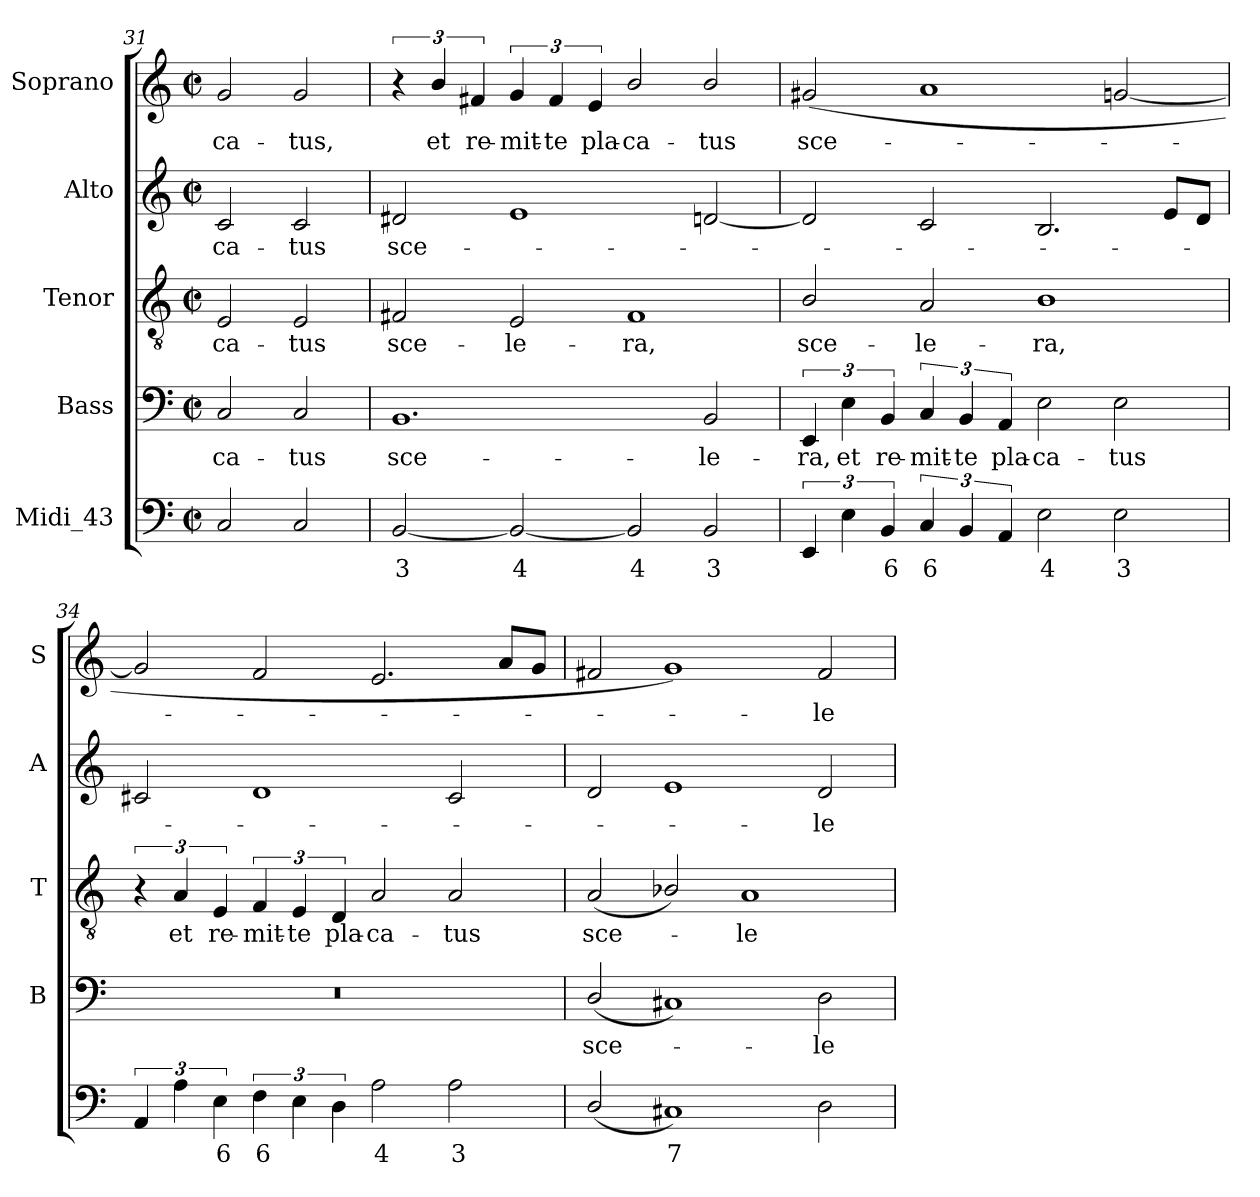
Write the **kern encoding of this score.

**kern	**text	**kern	**text	**kern	**text	**kern	**text	**kern	**text
*part5	*part5	*part4	*part4	*part3	*part3	*part2	*part2	*part1	*part1
*staff5	*staff5	*staff4	*staff4	*staff3	*staff3	*staff2	*staff2	*staff1	*staff1
*I"Midi_43	*	*I"Bass	*	*I"Tenor	*	*I"Alto	*	*I"Soprano	*
*	*	*I'B	*	*I'T	*	*I'A	*	*I'S	*
!!LO:LB:g=z
*clefF4	*	*clefF4	*	*clefGv2	*	*clefG2	*	*clefG2	*
*k[]	*	*k[]	*	*k[]	*	*k[]	*	*k[]	*
*C:	*	*C:	*	*C:	*	*C:	*	*C:	*
*M4/2	*	*M4/2	*	*M4/2	*	*M4/2	*	*M4/2	*
*met(c|)	*	*met(c|)	*	*met(c|)	*	*met(c|)	*	*met(c|)	*
=31	=31	=31	=31	=31	=31	=31	=31	=31	=31
!	!	!	!LO:LY:b	!	!LO:LY:b	!	!LO:LY:b	!	!LO:LY:b
2C	.	2C	-ca-	2E	-ca-	2c	-ca-	2g	-ca-
!	!	!	!LO:LY:b	!	!LO:LY:b	!	!LO:LY:b	!	!LO:LY:b
2C	.	2C	-tus	2E	-tus	2c	-tus	2g	-tus,
=32	=32	=32	=32	=32	=32	=32	=32	=32	=32
!	!LO:LY:b	!	!LO:LY:b	!	!LO:LY:b	!	!LO:LY:b	!	!
[2BB	3	1.BB	sce-	2F#X	sce-	2d#X	sce-	6r	.
!	!	!	!	!	!	!	!	!	!LO:LY:b
.	.	.	.	.	.	.	.	6b/	et
!	!	!	!	!	!	!	!	!	!LO:LY:b
.	.	.	.	.	.	.	.	6f#X	re-
!	!LO:LY:b	!	!	!	!LO:LY:b	!	!	!	!LO:LY:b
2BB_	4	.	.	2E	-le-	1e	.	6g	-mit-
!	!	!	!	!	!	!	!	!	!LO:LY:b
.	.	.	.	.	.	.	.	6f#	-te
!	!	!	!	!	!	!	!	!	!LO:LY:b
.	.	.	.	.	.	.	.	6e	pla-
!	!LO:LY:b	!	!	!	!LO:LY:b	!	!	!	!LO:LY:b
2BB]	4	.	.	1F#	-ra,	.	.	2b/	-ca-
!	!LO:LY:b	!	!LO:LY:b	!	!	!	!	!	!LO:LY:b
2BB	3	2BB	-le-	.	.	[2dn	.	2b/	-tus
=33	=33	=33	=33	=33	=33	=33	=33	=33	=33
!	!	!	!LO:LY:b	!	!LO:LY:b	!	!	!	!LO:LY:b
6EE	.	6EE	-ra,	2B/	sce-	2d]	.	(<2g#X	sce-
!	!	!	!LO:LY:b	!	!	!	!	!	!
6E	.	6E	et	.	.	.	.	.	.
!	!LO:LY:b	!	!LO:LY:b	!	!	!	!	!	!
6BB	6	6BB	re-	.	.	.	.	.	.
!	!LO:LY:b	!	!LO:LY:b	!	!LO:LY:b	!	!	!	!
6C	6	6C	-mit-	2A	-le-	2c	.	1a	.
!	!	!	!LO:LY:b	!	!	!	!	!	!
6BB	.	6BB	-te	.	.	.	.	.	.
!	!	!	!LO:LY:b	!	!	!	!	!	!
6AA	.	6AA	pla-	.	.	.	.	.	.
!	!LO:LY:b	!	!LO:LY:b	!	!LO:LY:b	!	!	!	!
2E	4	2E	-ca-	1B	-ra,	2.B	.	.	.
!	!LO:LY:b	!	!LO:LY:b	!	!	!	!	!	!
2E	3	2E	-tus	.	.	.	.	[2gn	.
.	.	.	.	.	.	8eL	.	.	.
.	.	.	.	.	.	8dJ	.	.	.
=34	=34	=34	=34	=34	=34	=34	=34	=34	=34
6AA	.	0r	.	6r	.	2c#X	.	2g]	.
!	!	!	!	!	!LO:LY:b	!	!	!	!
6A	.	.	.	6A	et	.	.	.	.
!	!LO:LY:b	!	!	!	!LO:LY:b	!	!	!	!
6E	6	.	.	6E	re-	.	.	.	.
!	!LO:LY:b	!	!	!	!LO:LY:b	!	!	!	!
6F	6	.	.	6F	-mit-	1d	.	2f	.
!	!	!	!	!	!LO:LY:b	!	!	!	!
6E	.	.	.	6E	-te	.	.	.	.
!	!	!	!	!	!LO:LY:b	!	!	!	!
6D	.	.	.	6D	pla-	.	.	.	.
!	!LO:LY:b	!	!	!	!LO:LY:b	!	!	!	!
2A	4	.	.	2A	-ca-	.	.	2.e	.
!	!LO:LY:b	!	!	!	!LO:LY:b	!	!	!	!
2A	3	.	.	2A	-tus	2c#	.	.	.
.	.	.	.	.	.	.	.	8aL	.
.	.	.	.	.	.	.	.	8gJ	.
=35	=35	=35	=35	=35	=35	=35	=35	=35	=35
!	!	!	!LO:LY:b	!	!LO:LY:b	!	!	!	!
(<2D/	.	(<2D/	sce-	(<2A	sce-	2d	.	2f#X	.
!	!LO:LY:b	!	!	!	!	!	!	!	!
1C#X)	7	1C#X)	.	2B-X/)	.	1e	.	1g)	.
!	!	!	!	!	!LO:LY:b	!	!	!	!
.	.	.	.	1A	le-	.	.	.	.
!	!	!	!LO:LY:b	!	!	!	!LO:LY:b	!	!LO:LY:b
2D	.	2D	le-	.	.	2d	le-	2f#	le-
=	=	=	=	=	=	=	=	=	=
*-	*-	*-	*-	*-	*-	*-	*-	*-	*-
